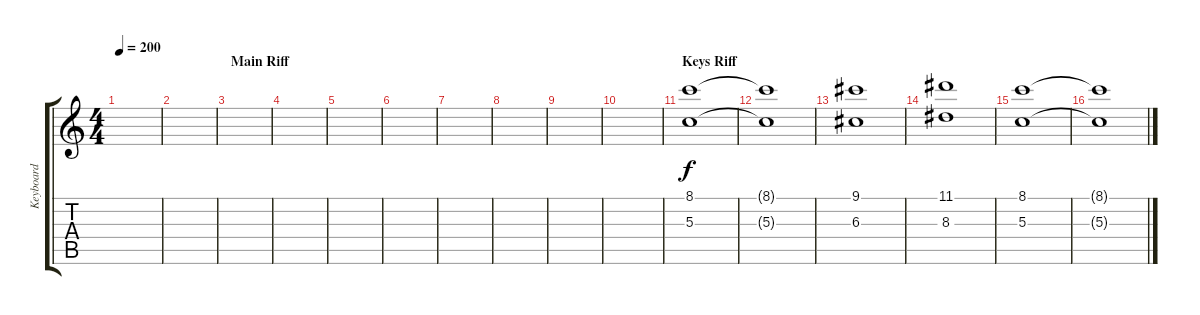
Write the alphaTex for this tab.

\track ("Keyboard" "Keyboard") {instrument choiraahs}
\staff {score tabs}
\tuning (E5 B4 G4 D4 A3 E3) {hide}
\ts (4 4)
\tempo 200
\clef g2
\ks c
|
|
\section ("" "Main Riff")
|
|
|
|
|
|
|
|
\section ("" "Keys Riff")
(8.1 5.3).1 |
(8.1{t} 5.3{t}).1 |
(9.1 6.3).1 |
(11.1 8.3).1 |
(8.1 5.3).1 |
(8.1{t} 5.3{t}).1
